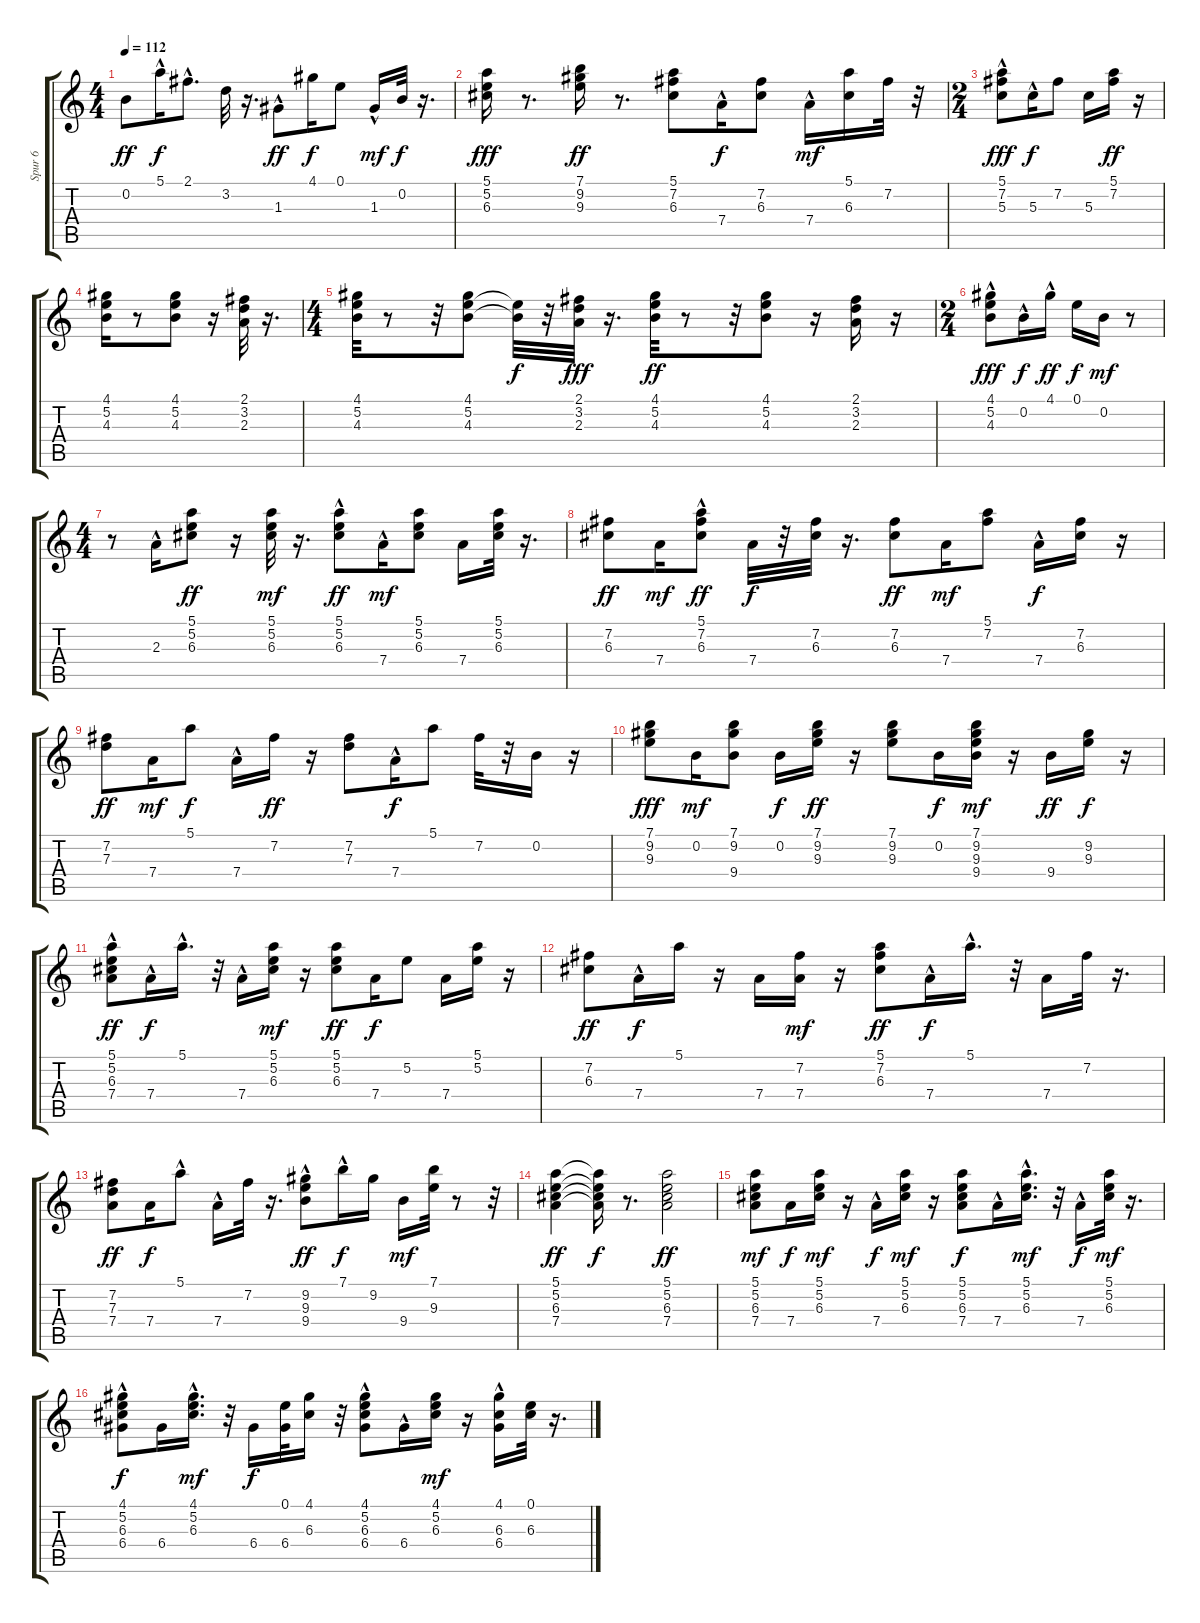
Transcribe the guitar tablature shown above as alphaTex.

\track ("Spur 6" "Spur 6") {instrument acousticguitarsteel}
\staff {score tabs}
\tuning (E4 B3 G3 D3 A2 E2) {hide}
\ts (4 4)
\tempo 112
\clef g2
\ks c
0.2.8{dy ff} 5.1{hac}.16{dy f} 2.1{hac}.8{d} 3.2.32 r.16{d} 1.3{hac}.8{dy ff} 4.1.16{dy f} 0.1.8 1.3{hac}.16{dy mf} 0.2.32{dy f} r.16{d} |
(5.1 5.2 6.3).16{dy fff} r.8{d} (7.1 9.2 9.3).16{dy ff} r.8{d} (5.1 7.2 6.3).8 7.4{hac}.16{dy f} (7.2 6.3).8 7.4{hac}.16{dy mf} (5.1 6.3).16 7.2.32 r.32 |
\ts (2 4)
(5.1 7.2 5.3{hac}).8{dy fff} 5.3{hac}.16{dy f} 7.2.8 5.3.16 (5.1 7.2).16{dy ff} r.16 |
(4.1 5.2 4.3).16 r.8 (4.1 5.2 4.3).8 r.16 (2.1 3.2 2.3).32 r.16{d} |
\ts (4 4)
(4.1 5.2 4.3).32 r.8 r.32 (4.1 5.2 4.3).8 (5.2{t} 4.3{t}).32{dy f} r.32 (2.1 3.2 2.3).32{dy fff} r.16{d} (4.1 5.2 4.3).32{dy ff} r.8 r.32 (4.1 5.2 4.3).8 r.16 (2.1 3.2 2.3).16 r.16 |
\ts (2 4)
(4.1 5.2{hac} 4.3).8{dy fff} 0.2{hac}.16{dy f} 4.1{hac}.16{dy ff} 0.1.16{dy f} 0.2.16{dy mf} r.8 |
\ts (4 4)
r.8 2.3{hac}.16 (5.1 5.2 6.3).8{dy ff} r.16 (5.1 5.2 6.3).32{dy mf} r.16{d} (5.1{hac} 5.2 6.3).8{dy ff} 7.4{hac}.16{dy mf} (5.1 5.2 6.3).8 7.4.16 (5.1 5.2 6.3).32 r.16{d} |
(7.2 6.3).8{dy ff} 7.4.16{dy mf} (5.1{hac} 7.2 6.3).8{dy ff} 7.4.32{dy f} r.32 (7.2 6.3).32 r.16{d} (7.2 6.3).8{dy ff} 7.4.16{dy mf} (5.1 7.2).8 7.4{hac}.16{dy f} (7.2 6.3).16 r.16 |
(7.2 7.3).8{dy ff} 7.4.16{dy mf} 5.1.8{dy f} 7.4{hac}.16 7.2.16{dy ff} r.16 (7.2 7.3).8 7.4{hac}.16{dy f} 5.1.8 7.2.32 r.32 0.2.16 r.16 |
(7.1 9.2 9.3).8{dy fff} 0.2.16{dy mf} (7.1 9.2 9.4).8 0.2.16{dy f} (7.1 9.2 9.3).16{dy ff} r.16 (7.1 9.2 9.3).8 0.2.16{dy f} (7.1 9.2 9.3 9.4).16{dy mf} r.16 9.4.16{dy ff} (9.2 9.3).16{dy f} r.16 |
(5.1 5.2 6.3 7.4{hac}).8{dy ff} 7.4{hac}.16{dy f} 5.1{hac}.16{d} r.32 7.4{hac}.16 (5.1 5.2 6.3).16{dy mf} r.16 (5.1 5.2 6.3).8{dy ff} 7.4.16{dy f} 5.2.8 7.4.16 (5.1 5.2).16 r.16 |
(7.2 6.3).8{dy ff} 7.4{hac}.16{dy f} 5.1.16 r.16 7.4.16 (7.2 7.4).16{dy mf} r.16 (5.1 7.2 6.3).8{dy ff} 7.4{hac}.16{dy f} 5.1{hac}.16{d} r.32 7.4.16 7.2.32 r.16{d} |
(7.2 7.3 7.4).8{dy ff} 7.4.16{dy f} 5.1{hac}.8 7.4{hac}.16 7.2.32 r.16{d} (9.2 9.3 9.4{hac}).8{dy ff} 7.1{hac}.16{dy f} 9.2.16 9.4.16{dy mf} (7.1 9.3).32 r.8 r.32 |
(5.1 5.2 6.3 7.4).4{dy ff} (5.1{t} 5.2{t} 6.3{t} 7.4{t}).16{dy f} r.8{d} (5.1 5.2 6.3 7.4).2{dy ff} |
(5.1 5.2 6.3 7.4).8{dy mf} 7.4.16{dy f} (5.1 5.2 6.3).16{dy mf} r.16 7.4{hac}.16{dy f} (5.1 5.2 6.3).16{dy mf} r.16 (5.1 5.2 6.3 7.4).8{dy f} 7.4{hac}.16 (5.1 5.2 6.3{hac}).16{d dy mf} r.32 7.4{hac}.16{dy f} (5.1 5.2 6.3).32{dy mf} r.16{d} |
(4.1{hac} 5.2 6.3 6.4).8{dy f} 6.4.16 (4.1 5.2 6.3{hac}).16{d dy mf} r.32 6.4.16{dy f} (0.1 6.4).32 (4.1 6.3).16 r.32 (4.1{hac} 5.2 6.3 6.4).8 6.4{hac}.16 (4.1 5.2 6.3).16{dy mf} r.16 (4.1{hac} 6.3 6.4{hac}).16 (0.1 6.3).32 r.16{d}
